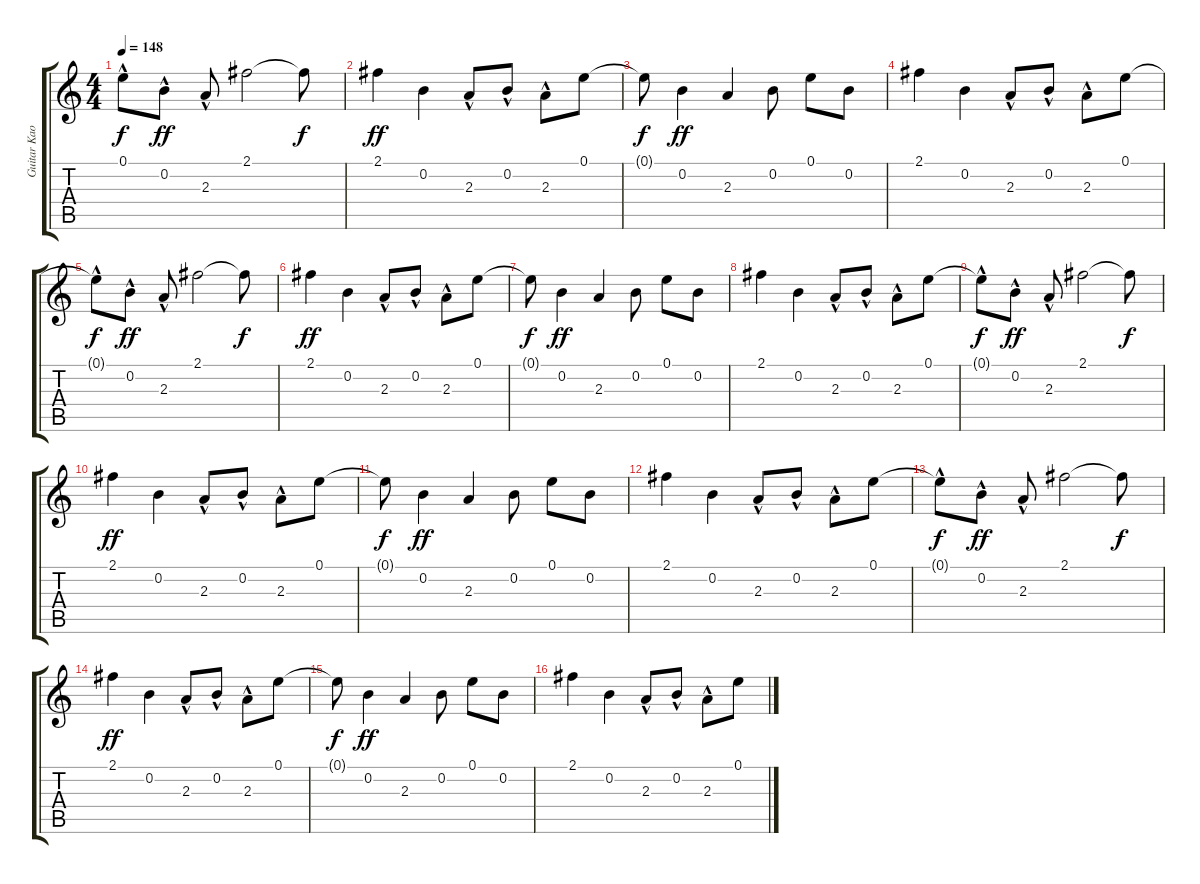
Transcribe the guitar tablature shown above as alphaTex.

\track ("Guitar Kaoru Intro/Fills" "Guitar Kao") {instrument acousticguitarsteel}
\staff {score tabs}
\tuning (E4 B3 G3 D3 A2 E2) {hide}
\ts (4 4)
\tempo 148
\clef g2
\ks c
0.1{hac t}.8{dy f} 0.2{hac}.8{dy ff} 2.3{hac}.8 2.1.2 2.1{t}.8{dy f} |
2.1.4{dy ff} 0.2.4 2.3{hac}.8 0.2{hac}.8 2.3{hac}.8 0.1.8 |
0.1{t}.8{dy f} 0.2.4{dy ff} 2.3.4 0.2.8 0.1.8 0.2.8 |
2.1.4 0.2.4 2.3{hac}.8 0.2{hac}.8 2.3{hac}.8 0.1.8 |
0.1{hac t}.8{dy f} 0.2{hac}.8{dy ff} 2.3{hac}.8 2.1.2 2.1{t}.8{dy f} |
2.1.4{dy ff} 0.2.4 2.3{hac}.8 0.2{hac}.8 2.3{hac}.8 0.1.8 |
0.1{t}.8{dy f} 0.2.4{dy ff} 2.3.4 0.2.8 0.1.8 0.2.8 |
2.1.4 0.2.4 2.3{hac}.8 0.2{hac}.8 2.3{hac}.8 0.1.8 |
0.1{hac t}.8{dy f} 0.2{hac}.8{dy ff} 2.3{hac}.8 2.1.2 2.1{t}.8{dy f} |
2.1.4{dy ff} 0.2.4 2.3{hac}.8 0.2{hac}.8 2.3{hac}.8 0.1.8 |
0.1{t}.8{dy f} 0.2.4{dy ff} 2.3.4 0.2.8 0.1.8 0.2.8 |
2.1.4 0.2.4 2.3{hac}.8 0.2{hac}.8 2.3{hac}.8 0.1.8 |
0.1{hac t}.8{dy f} 0.2{hac}.8{dy ff} 2.3{hac}.8 2.1.2 2.1{t}.8{dy f} |
2.1.4{dy ff} 0.2.4 2.3{hac}.8 0.2{hac}.8 2.3{hac}.8 0.1.8 |
0.1{t}.8{dy f} 0.2.4{dy ff} 2.3.4 0.2.8 0.1.8 0.2.8 |
2.1.4 0.2.4 2.3{hac}.8 0.2{hac}.8 2.3{hac}.8 0.1.8
